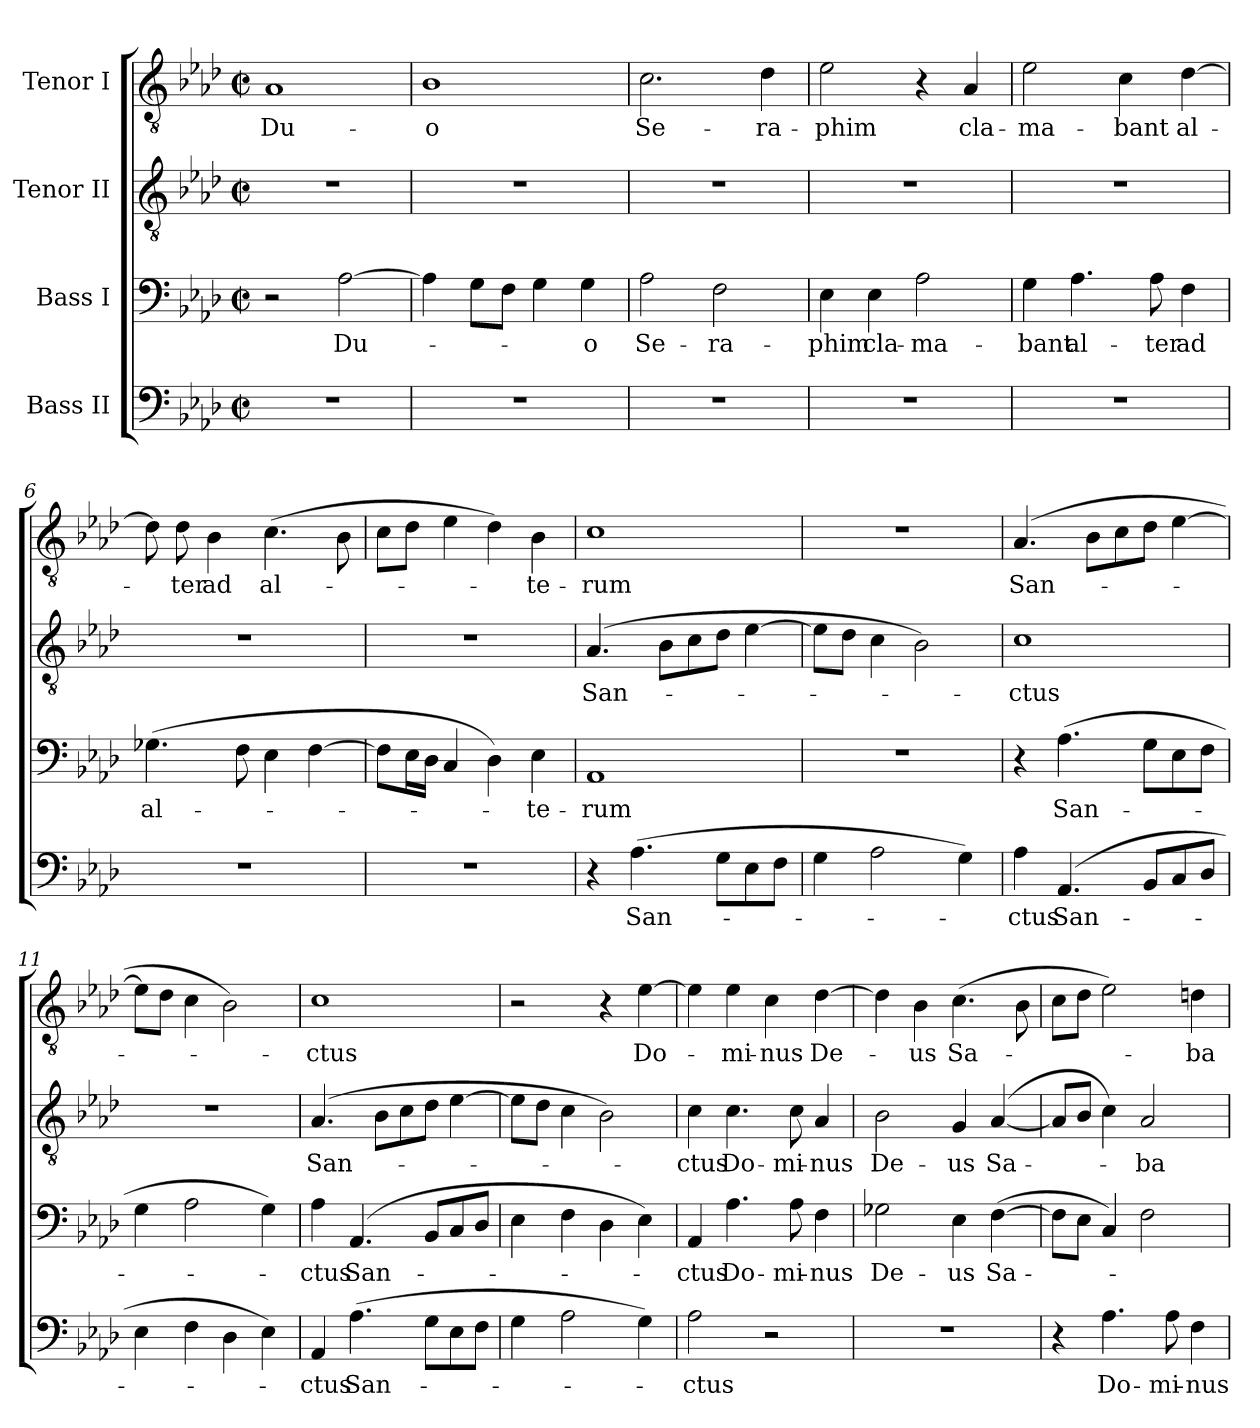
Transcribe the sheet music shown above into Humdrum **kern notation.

**kern	**text	**kern	**text	**kern	**text	**kern	**text
*part4	*part4	*part3	*part3	*part2	*part2	*part1	*part1
*staff4	*staff4	*staff3	*staff3	*staff2	*staff2	*staff1	*staff1
*I"Bass II	*	*I"Bass I	*	*I"Tenor II	*	*I"Tenor I	*
*clefF4	*	*clefF4	*	*clefGv2	*	*clefGv2	*
*k[b-e-a-d-]	*	*k[b-e-a-d-]	*	*k[b-e-a-d-]	*	*k[b-e-a-d-]	*
*A-:	*	*A-:	*	*A-:	*	*A-:	*
*M2/2	*	*M2/2	*	*M2/2	*	*M2/2	*
*met(c|)	*	*met(c|)	*	*met(c|)	*	*met(c|)	*
=1	=1	=1	=1	=1	=1	=1	=1
1r	.	2r	.	1r	.	1A-	Du-
.	.	[2A-\	Du-	.	.	.	.
=2	=2	=2	=2	=2	=2	=2	=2
1r	.	4A-\]	.	1r	.	1B-	-o
.	.	8G\L	.	.	.	.	.
.	.	8F\J	.	.	.	.	.
.	.	4G\	.	.	.	.	.
.	.	4G\	-o	.	.	.	.
=3	=3	=3	=3	=3	=3	=3	=3
1r	.	2A-\	Se-	1r	.	2.c\	Se-
.	.	2F\	-ra-	.	.	.	.
.	.	.	.	.	.	4d-\	-ra-
=4	=4	=4	=4	=4	=4	=4	=4
1r	.	4E-\	-phim	1r	.	2e-\	-phim
.	.	4E-\	cla-	.	.	.	.
.	.	2A-\	-ma-	.	.	4r	.
.	.	.	.	.	.	4A-/	cla-
=5	=5	=5	=5	=5	=5	=5	=5
1r	.	4G\	-bant	1r	.	2e-\	-ma-
.	.	4.A-\	al-	.	.	.	.
.	.	.	.	.	.	4c\	-bant
.	.	8A-\	-ter	.	.	.	.
.	.	4F\	ad	.	.	[4d-\	al-
!!LO:LB:g=z
=6	=6	=6	=6	=6	=6	=6	=6
1r	.	(4.G-X\	al-	1r	.	8d-\]	-­
.	.	.	.	.	.	8d-\	ter
.	.	.	.	.	.	4B-\	ad
.	.	8F\	.	.	.	.	.
.	.	4E-\	.	.	.	(4.c\	al-
.	.	[4F\	.	.	.	.	.
.	.	.	.	.	.	8B-\	.
=7	=7	=7	=7	=7	=7	=7	=7
1r	.	8F\L]	.	1r	.	8c\L	.
.	.	16E-\L	.	.	.	8d-\J	.
.	.	16D-\JJ	.	.	.	.	.
.	.	4C/	.	.	.	4e-\	.
.	.	4D-\)	.	.	.	4d-\)	.
.	.	4E-\	-te-	.	.	4B-\	-te-
=8	=8	=8	=8	=8	=8	=8	=8
4r	.	1AA-	-rum	(4.A-/	San-	1c	-rum
(4.A-\	San-	.	.	.	.	.	.
.	.	.	.	8B-\L	.	.	.
.	.	.	.	8c\	.	.	.
8G\L	.	.	.	8d-\J	.	.	.
8E-\	.	.	.	[4e-\	.	.	.
8F\J	.	.	.	.	.	.	.
=9	=9	=9	=9	=9	=9	=9	=9
4G\	.	1r	.	8e-\L]	.	1r	.
.	.	.	.	8d-\J	.	.	.
2A-\	.	.	.	4c\	.	.	.
.	.	.	.	2B-\)	.	.	.
4G\)	.	.	.	.	.	.	.
=10	=10	=10	=10	=10	=10	=10	=10
4A-\	-ctus	4r	.	1c	-ctus	(4.A-/	San-
(4.AA-/	San-	(4.A-\	San-	.	.	.	.
.	.	.	.	.	.	8B-\L	.
.	.	.	.	.	.	8c\	.
8BB-/L	.	8G\L	.	.	.	8d-\J	.
8C/	.	8E-\	.	.	.	[4e-\	.
8D-/J	.	8F\J	.	.	.	.	.
!!LO:PB:g=z
=11	=11	=11	=11	=11	=11	=11	=11
4E-\	-­-	4G\	-­-	1r	.	8e-\L]	-­-
.	.	.	.	.	.	8d-\J	.
4F\	.	2A-\	.	.	.	4c\	.
4D-\	.	.	.	.	.	2B-\)	.
4E-\)	.	4G\)	.	.	.	.	.
=12	=12	=12	=12	=12	=12	=12	=12
4AA-/	-ctus	4A-\	-ctus	(4.A-/	San-	1c	-ctus
(4.A-\	San-	(4.AA-/	San-	.	.	.	.
.	.	.	.	8B-\L	.	.	.
.	.	.	.	8c\	.	.	.
8G\L	.	8BB-/L	.	8d-\J	.	.	.
8E-\	.	8C/	.	[4e-\	.	.	.
8F\J	.	8D-/J	.	.	.	.	.
=13	=13	=13	=13	=13	=13	=13	=13
4G\	.	4E-\	.	8e-\L]	.	2r	.
.	.	.	.	8d-\J	.	.	.
2A-\	.	4F\	.	4c\	.	.	.
.	.	4D-\	.	2B-\)	.	4r	.
4G\)	.	4E-\)	.	.	.	[4e-\	Do-
=14	=14	=14	=14	=14	=14	=14	=14
2A-\	-ctus	4AA-/	-ctus	4c\	-ctus	4e-\]	.
.	.	4.A-\	Do-	4.c\	Do-	4e-\	-mi-
2r	.	.	.	.	.	4c\	-nus
.	.	8A-\	-mi-	8c\	-mi-	.	.
.	.	4F\	-nus	4A-/	-nus	[4d-\	De-
=15	=15	=15	=15	=15	=15	=15	=15
1r	.	2G-X\	De-	2B-\	De-	4d-\]	.
.	.	.	.	.	.	4B-\	-us
.	.	4E-\	-us	4G/	-us	(4.c\	Sa-
.	.	([4F\	Sa-	([4A-/	Sa-	.	.
.	.	.	.	.	.	8B-\	.
!!LO:LB:g=z
=16	=16	=16	=16	=16	=16	=16	=16
4r	.	8F\L]	-­-	8A-/L]	-­-	8c\L	-­-
.	.	8E-\J	.	8B-/J	.	8d-\J	.
4.A-\	Do-	4C/)	.	4c\)	.	2e-\)	.
.	.	2F\	.	2A-/	-ba-	.	.
8A-\	-mi-	.	.	.	.	.	.
4F\	-nus	.	.	.	.	4dn\	-ba-
=	=	=	=	=	=	=	=
*-	*-	*-	*-	*-	*-	*-	*-
